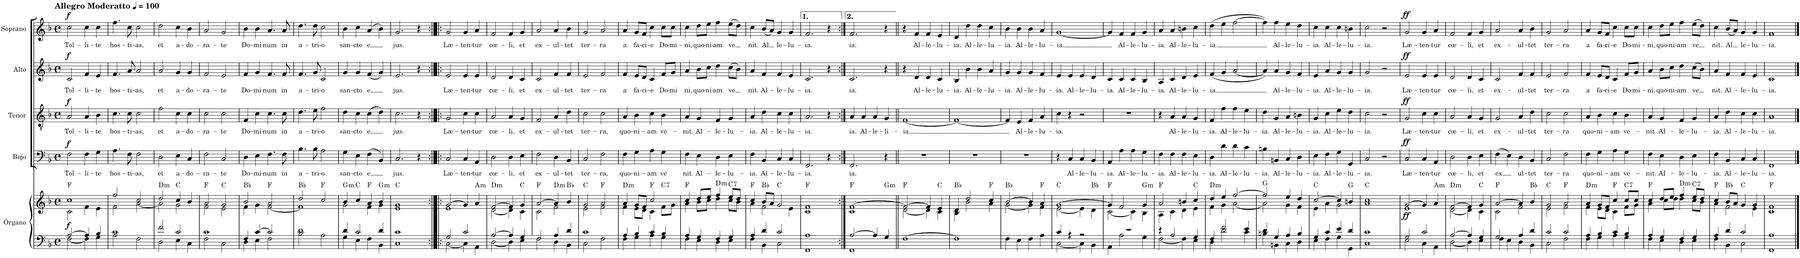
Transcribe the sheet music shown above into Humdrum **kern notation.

**kern	**kern	**dynam	**harte	**kern	**text	**dynam	**kern	**text	**dynam	**kern	**text	**dynam	**kern	**text	**dynam
*part5	*part5	*part5	*part5	*part4	*part4	*part4	*part3	*part3	*part3	*part2	*part2	*part2	*part1	*part1	*part1
*staff6	*staff5	*staff5/6	*	*staff4	*staff4	*staff4	*staff3	*staff3	*staff3	*staff2	*staff2	*staff2	*staff1	*staff1	*staff1
*I"Órgano	*	*	*	*I"Bajo	*	*	*I"Tenor	*	*	*I"Alto	*	*	*I"Soprano	*	*
*	*	*	*	*I'B.	*	*	*I'T.	*	*	*I'A.	*	*	*I'S.	*	*
*clefF4	*clefG2	*	*	*clefF4	*	*	*clefGv2	*	*	*clefG2	*	*	*clefG2	*	*
*k[b-]	*k[b-]	*	*	*k[b-]	*	*	*k[b-]	*	*	*k[b-]	*	*	*k[b-]	*	*
*M4/4	*M4/4	*	*	*M4/4	*	*	*M4/4	*	*	*M4/4	*	*	*M4/4	*	*
*met(c)	*met(c)	*	*	*met(c)	*	*	*met(c)	*	*	*met(c)	*	*	*met(c)	*	*
*MM100	*MM100	*	*	*MM100	*	*	*MM100	*	*	*MM100	*	*	*MM100	*	*
=1	=1	=1	=1	=1	=1	=1	=1	=1	=1	=1	=1	=1	=1	=1	=1
*^	*^	*	*	*	*	*	*	*	*	*	*	*	*	*	*
!	!	!	!	!	!	!	!	!	!	!	!	!	!	!	!LO:TX:a:B:t=Allegro Moderatto	!	!
!	!	!	!	!LO:DY:b	!	!	!LO:LY:b	!LO:DY:a	!	!LO:LY:b	!LO:DY:a	!	!LO:LY:b	!LO:DY:a	!	!LO:LY:b	!LO:DY:a
[2A/	[2F\	1cc	2c\	f	F:maj	2F\	Tol-	f	2A/	Tol-	f	2c/	Tol-	f	2cc\	Tol-	f
!	!	!	!	!	!	!	!LO:LY:b	!	!	!LO:LY:b	!	!	!LO:LY:b	!	!	!LO:LY:b	!
4A/]	4F\]	.	4f\	.	.	4F\	-li-	.	4A/	-li-	.	4f/	-li-	.	4cc\	-li-	.
!	!	!	!	!	!	!	!LO:LY:b	!	!	!LO:LY:b	!	!	!LO:LY:b	!	!	!LO:LY:b	!
4B-/	4G\	.	4e\	.	.	4G\	-te	.	4B-\	-te	.	4e/	-te	.	4cc\	-te	.
=2	=2	=2	=2	=2	=2	=2	=2	=2	=2	=2	=2	=2	=2	=2	=2	=2	=2
!	!	!	!	!	!	!	!LO:LY:b	!	!	!LO:LY:b	!	!	!LO:LY:b	!	!	!LO:LY:b	!
1c	2A\	2ff/	2f\	.	.	4.A\	hos-	.	4.c\	hos-	.	4.f/	hos-	.	4.ff\	hos-	.
!	!	!	!	!	!	!	!LO:LY:b	!	!	!LO:LY:b	!	!	!LO:LY:b	!	!	!LO:LY:b	!
.	.	.	.	.	.	8F\	-ti-	.	8c\	-ti-	.	8a/	-ti-	.	8cc\	-ti-	.
!	!	!	!	!	!	!	!LO:LY:b	!	!	!LO:LY:b	!	!	!LO:LY:b	!	!	!LO:LY:b	!
.	2F\	2cc/	[2a\	.	.	2F\	-as,	.	2c\	-as,	.	2a/	-as,	.	2cc\	-as,	.
=3	=3	=3	=3	=3	=3	=3	=3	=3	=3	=3	=3	=3	=3	=3	=3	=3	=3
!	!	!	!	!	!LO:H:kt=m	!	!LO:LY:b	!	!	!LO:LY:b	!	!	!LO:LY:b	!	!	!LO:LY:b	!
2f/	2D\	2dd/	2a\]	.	D:min	2D\	et	.	2f\	et	.	2a/	et	.	2dd\	et	.
!	!	!	!	!	!	!	!LO:LY:b	!	!	!LO:LY:b	!	!	!LO:LY:b	!	!	!LO:LY:b	!
2c/	4E\	4cc/	2g\	.	C:maj	4E\	a-	.	4c\	a-	.	4g/	a-	.	4cc\	a-	.
!	!	!	!	!	!	!	!LO:LY:b	!	!	!LO:LY:b	!	!	!LO:LY:b	!	!	!LO:LY:b	!
.	4C\	4b-/	.	.	.	4C/	-do-	.	4c\	-do-	.	4g/	-do-	.	4b-\	-do-	.
=4	=4	=4	=4	=4	=4	=4	=4	=4	=4	=4	=4	=4	=4	=4	=4	=4	=4
!	!	!	!	!	!	!	!LO:LY:b	!	!	!LO:LY:b	!	!	!LO:LY:b	!	!	!LO:LY:b	!
1c	2F\	2a/	2f\	.	F:maj	2F\	-ra-	.	2c\	-ra-	.	2f/	-ra-	.	2a/	-ra-	.
!	!	!	!	!	!	!	!LO:LY:b	!	!	!LO:LY:b	!	!	!LO:LY:b	!	!	!LO:LY:b	!
.	2C\	2g/	2e\	.	C:maj	2C/	-te	.	2c\	-te	.	2e/	-te	.	2g/	-te	.
=5	=5	=5	=5	=5	=5	=5	=5	=5	=5	=5	=5	=5	=5	=5	=5	=5	=5
!	!	!	!	!	!	!	!LO:LY:b	!	!	!LO:LY:b	!	!	!LO:LY:b	!	!	!LO:LY:b	!
4F/	4D\	2b-/	4f\	.	Bb:maj	4D\	Do-	.	4F/	Do-	.	4f/	Do-	.	4b-\	Do-	.
!	!	!	!	!	!	!	!LO:LY:b	!	!	!LO:LY:b	!	!	!LO:LY:b	!	!	!LO:LY:b	!
[4c/	4E\	.	4g\	.	.	4E\	-mi-	.	4c\	-mi-	.	4g/	-mi-	.	4b-\	-mi-	.
!	!	!	!	!	!	!	!LO:LY:b	!	!	!LO:LY:b	!	!	!LO:LY:b	!	!	!LO:LY:b	!
2c/]	2F\	2a/	[2f\	.	F:maj	4.F\	-num	.	4.c\	-num	.	4.f/	-num	.	4.a/	-num	.
!	!	!	!	!	!	!	!LO:LY:b	!	!	!LO:LY:b	!	!	!LO:LY:b	!	!	!LO:LY:b	!
.	.	.	.	.	.	8F\	in	.	8c\	in	.	8f/	in	.	8a/	in	.
=6	=6	=6	=6	=6	=6	=6	=6	=6	=6	=6	=6	=6	=6	=6	=6	=6	=6
!	!	!	!	!	!	!	!LO:LY:b	!	!	!LO:LY:b	!	!	!LO:LY:b	!	!	!LO:LY:b	!
1d	2B-\	2dd/	1f]	.	Bb:maj	4.B-\	a-	.	4.d\	a-	.	4.f/	a-	.	4.dd\	a-	.
!	!	!	!	!	!	!	!LO:LY:b	!	!	!LO:LY:b	!	!	!LO:LY:b	!	!	!LO:LY:b	!
.	.	.	.	.	.	8B-\	-tri-	.	8e\	-tri-	.	8g/	-tri-	.	8dd\	-tri-	.
!	!	!	!	!	!	!	!LO:LY:b	!	!	!LO:LY:b	!	!	!LO:LY:b	!	!	!LO:LY:b	!
.	2A\	2cc/	.	.	F:maj	2A\	-o	.	2f\	-o	.	2c/	-o	.	2cc\	-o	.
=7	=7	=7	=7	=7	=7	=7	=7	=7	=7	=7	=7	=7	=7	=7	=7	=7	=7
!	!	!	!	!	!LO:H:kt=m	!	!LO:LY:b	!	!	!LO:LY:b	!	!	!LO:LY:b	!	!	!LO:LY:b	!
4d/	4G\	4b-/	2g\	.	G:min	4G\	san-	.	4d\	san-	.	4g/	san-	.	4b-\	san-	.
!	!	!	!	!	!	!	!LO:LY:b	!	!	!LO:LY:b	!	!	!LO:LY:b	!	!	!LO:LY:b	!
2c/	4E\	4cc/	.	.	C:maj	4E\	-cto	.	4c\	-cto	.	4g/	-cto	.	4cc\	-cto	.
!	!	!	!	!	!	!	!LO:LY:b	!	!	!LO:LY:b	!	!	!LO:LY:b	!	!	!LO:LY:b	!
.	4F\	4a/	4f\	.	F:maj	(4F\	e	.	(4c\	e	.	(4f/	e	.	(4a/	e	.
!	!	!	!	!	!LO:H:kt=m	!	!	!	!	!	!	!	!	!	!	!	!
4d/	4BB-\	4b-/	4g\	.	G:min	4BB-/)	.	.	4d\)	.	.	4g/)	.	.	4b-\)	.	.
=8	=8	=8	=8	=8	=8	=8	=8	=8	=8	=8	=8	=8	=8	=8	=8	=8	=8
!	!	!	!	!	!	!	!LO:LY:b	!	!	!LO:LY:b	!	!	!LO:LY:b	!	!	!LO:LY:b	!
1c	1C	1g	1e	.	C:maj	2.C/	jus.	.	2.c\	jus.	.	2.e/	jus.	.	2.g/	jus.	.
.	.	.	.	.	.	4r	.	.	4r	.	.	4r	.	.	4r	.	.
=9:|!|:	=9:|!|:	=9:|!|:	=9:|!|:	=9:|!|:	=9:|!|:	=9:|!|:	=9:|!|:	=9:|!|:	=9:|!|:	=9:|!|:	=9:|!|:	=9:|!|:	=9:|!|:	=9:|!|:	=9:|!|:	=9:|!|:	=9:|!|:
!	!	!	!	!	!	!	!LO:LY:b	!	!	!LO:LY:b	!	!	!LO:LY:b	!	!	!LO:LY:b	!
2G/	[2C\	[2g/	1e	.	.	2C/	Læ-	.	2G/	Læ-	.	2e/	Læ-	.	2g/	Læ-	.
!	!	!	!	!	!	!	!LO:LY:b	!	!	!LO:LY:b	!	!	!LO:LY:b	!	!	!LO:LY:b	!
2c/	4C\]	4g/]	.	.	.	4C/	-ten-	.	4c\	-ten-	.	4e/	-ten-	.	4g/	-ten-	.
!	!	!	!	!	!LO:H:kt=m	!	!LO:LY:b	!	!	!LO:LY:b	!	!	!LO:LY:b	!	!	!LO:LY:b	!
.	4AA\	4a/	.	.	A:min	4AA/	-tur	.	4c\	-tur	.	4e/	-tur	.	4a/	-tur	.
=10	=10	=10	=10	=10	=10	=10	=10	=10	=10	=10	=10	=10	=10	=10	=10	=10	=10
!	!	!	!	!	!LO:H:kt=m	!	!LO:LY:b	!	!	!LO:LY:b	!	!	!LO:LY:b	!	!	!LO:LY:b	!
[2A/	[2D\	[2f/	[2d\	.	D:min	2D\	cœ-	.	2A/	cœ-	.	2d/	cœ-	.	2f/	cœ-	.
!	!	!	!	!	!	!	!LO:LY:b	!	!	!LO:LY:b	!	!	!LO:LY:b	!	!	!LO:LY:b	!
4A/]	4D\]	4f/]	4d\]	.	.	4D\	-li,	.	4A/	-li,	.	4d/	-li,	.	4f/	-li,	.
!	!	!	!	!	!	!	!LO:LY:b	!	!	!LO:LY:b	!	!	!LO:LY:b	!	!	!LO:LY:b	!
4G/	4E\	4g/	4c\	.	C:maj	4E\	et	.	4G/	et	.	4c/	et	.	4g/	et	.
=11	=11	=11	=11	=11	=11	=11	=11	=11	=11	=11	=11	=11	=11	=11	=11	=11	=11
!	!	!	!	!	!	!	!LO:LY:b	!	!	!LO:LY:b	!	!	!LO:LY:b	!	!	!LO:LY:b	!
2F/	2F\	[2a/	2c\	.	F:maj	2F\	ex-	.	2F/	ex-	.	2c/	ex-	.	2a/	ex-	.
!	!	!	!	!	!LO:H:kt=m	!	!LO:LY:b	!	!	!LO:LY:b	!	!	!LO:LY:b	!	!	!LO:LY:b	!
4A/	4D\	4a/]	2f\	.	D:min	4D\	-ul-	.	4A/	-ul-	.	4f/	-ul-	.	4a/	-ul-	.
!	!	!	!	!	!	!	!LO:LY:b	!	!	!LO:LY:b	!	!	!LO:LY:b	!	!	!LO:LY:b	!
4d/	4BB-\	4b-/	.	.	Bb:maj	4BB-/	-tet	.	4d\	-tet	.	4f/	-tet	.	4b-\	-tet	.
=12	=12	=12	=12	=12	=12	=12	=12	=12	=12	=12	=12	=12	=12	=12	=12	=12	=12
!	!	!	!	!	!	!	!LO:LY:b	!	!	!LO:LY:b	!	!	!LO:LY:b	!	!	!LO:LY:b	!
1c	2C\	2g/	2e\	.	C:maj	2C/	ter-	.	2c\	ter-	.	2e/	ter-	.	2g/	ter-	.
!	!	!	!	!	!	!	!LO:LY:b	!	!	!LO:LY:b	!	!	!LO:LY:b	!	!	!LO:LY:b	!
.	2F\	2a/	2f\	.	F:maj	2F\	-ra,	.	2c\	-ra,	.	2f/	-ra	.	2a/	-ra	.
=13	=13	=13	=13	=13	=13	=13	=13	=13	=13	=13	=13	=13	=13	=13	=13	=13	=13
!	!	!	!	!	!LO:H:kt=m	!	!LO:LY:b	!	!	!LO:LY:b	!	!	!LO:LY:b	!	!	!LO:LY:b	!
4A/	4F\	4a/	4f\	.	D:min	4F\	quo-	.	4A/	quo-	.	4f/	a	.	4a/	a	.
!	!	!	!	!	!	!	!LO:LY:b	!	!	!LO:LY:b	!	!	!LO:LY:b	!	!	!LO:LY:b	!
4B-/	4G\	8g/L	8e\L	.	.	4G\	-ni-	.	4B-\	-ni-	.	8e/L	fa-	.	8g/L	fa-	.
!	!	!	!	!	!	!	!	!	!	!	!	!	!LO:LY:b	!	!	!LO:LY:b	!
.	.	8f/J	8d\J	.	.	.	.	.	.	.	.	8d/J	-ci-	.	8f/J	-ci-	.
!	!	!	!	!	!	!	!LO:LY:b	!	!	!LO:LY:b	!	!	!LO:LY:b	!	!	!LO:LY:b	!
4c/	4A\	2cc/	4c\	.	F:maj	4A\	-am	.	4c\	-am	.	4c/	-e	.	4cc\	-e	.
!	!	!	!	!	!LO:H:kt=7	!	!LO:LY:b	!	!	!LO:LY:b	!	!	!LO:LY:b	!	!	!LO:LY:b	!
4B-/	4G\	.	8f\L	.	C:7	4G\	ve	.	4B-\	ve-	.	8f/L	Do-	.	8cc\L	Do-	.
!	!	!	!	!	!	!	!	!	!	!	!	!	!LO:LY:b	!	!	!LO:LY:b	!
.	.	.	8g\J	.	.	.	.	.	.	.	.	8g/J	-mi	.	8cc\J	-mi-	.
=14	=14	=14	=14	=14	=14	=14	=14	=14	=14	=14	=14	=14	=14	=14	=14	=14	=14
!	!	!	!	!	!	!	!LO:LY:b	!	!	!LO:LY:b	!	!	!LO:LY:b	!	!	!LO:LY:b	!
4A/	4F\	4cc/	4a\	.	F:maj	4F\	-nit.	.	4A/	-nit.	.	4a/	-ni,	.	4cc\	-ni,	.
!	!	!	!	!	!	!	!LO:LY:b	!	!	!LO:LY:b	!	!	!LO:LY:b	!	!	!LO:LY:b	!
4G/	4E\	8dd/L	8b-\L	.	.	4E\	Al-	.	4G/	Al-	.	8b-\L	quo-	.	8dd\L	quo-	.
!	!	!	!	!	!	!	!	!	!	!	!	!	!LO:LY:b	!	!	!LO:LY:b	!
.	.	8ee/J	8cc\J	.	.	.	.	.	.	.	.	8cc\J	-ni-	.	8ee\J	-ni-	.
!	!	!	!	!	!LO:H:kt=m	!	!LO:LY:b	!	!	!LO:LY:b	!	!	!LO:LY:b	!	!	!LO:LY:b	!
4F/	4D\	4ff/	4dd\	.	D:min	4D\	-le-	.	4F/	-le-	.	4dd\	-am	.	4ff\	-am	.
!	!	!	!	!	!LO:H:kt=7	!	!LO:LY:b	!	!	!LO:LY:b	!	!	!LO:LY:b	!	!	!LO:LY:b	!
4G/	4E\	8ee/L	8cc\L	.	C:7	4E\	-lu-	.	4G/	-lu-	.	(8cc\L	ve	.	(8ee\L	ve	.
.	.	8dd/J	8b-\J	.	.	.	.	.	.	.	.	8b-\J)	.	.	8dd\J)	.	.
=15	=15	=15	=15	=15	=15	=15	=15	=15	=15	=15	=15	=15	=15	=15	=15	=15	=15
!	!	!	!	!	!	!	!LO:LY:b	!	!	!LO:LY:b	!	!	!LO:LY:b	!	!	!LO:LY:b	!
4A/	4F\	4cc/	4a\	.	F:maj	4F\	-ia.	.	4A/	-ia.	.	4a/	nit.	.	4cc\	nit.	.
!	!	!	!	!	!	!	!LO:LY:b	!	!	!LO:LY:b	!	!	!LO:LY:b	!	!	!LO:LY:b	!
4d/	4BB-\	8b-/L	2f\	.	Bb:maj	4BB-/	Al-	.	4d\	Al-	.	4f/	Al-	.	(8b-/L	Al	.
.	.	8a/J	.	.	.	.	.	.	.	.	.	.	.	.	8a/J)	.	.
!	!	!	!	!	!	!	!LO:LY:b	!	!	!LO:LY:b	!	!	!LO:LY:b	!	!	!LO:LY:b	!
2c/	2C\	2g/	.	.	C:maj	4C/	-le-	.	4c\	-le-	.	4f/	-le-	.	4g/	le-	.
!	!	!	!	!	!	!	!LO:LY:b	!	!	!LO:LY:b	!	!	!LO:LY:b	!	!	!LO:LY:b	!
.	.	.	4e\	.	.	4C/	-lu-	.	4c\	-lu-	.	4e/	-lu-	.	4g/	-lu-	.
=16	=16	=16	=16	=16	=16	=16	=16	=16	=16	=16	=16	=16	=16	=16	=16	=16	=16
!	!	!	!	!	!	!	!LO:LY:b	!	!	!LO:LY:b	!	!	!LO:LY:b	!	!	!LO:LY:b	!
1A	1FF	1f	1c	.	F:maj	2.FF/	-ia.	.	2.A/	-ia.	.	2.c/	-ia.	.	2.f/	-ia.	.
.	.	.	.	.	.	4r	.	.	4r	.	.	4r	.	.	4r	.	.
=17:|!	=17:|!	=17:|!	=17:|!	=17:|!	=17:|!	=17:|!	=17:|!	=17:|!	=17:|!	=17:|!	=17:|!	=17:|!	=17:|!	=17:|!	=17:|!	=17:|!	=17:|!
!	!	!	!	!	!	!	!LO:LY:b	!	!	!LO:LY:b	!	!	!LO:LY:b	!	!	!LO:LY:b	!
*	*	*	*^	*	*	*	*	*	*	*	*	*	*	*	*	*	*
[2A/	1FF	[1f	1c	2.ryy	.	F:maj	2.FF/	ia.	.	4A/	ia.	.	2.c/	ia.	.	2.f/	ia.	.
!	!	!	!	!	!	!	!	!	!	!	!LO:LY:b	!	!	!	!	!	!	!
.	.	.	.	.	.	.	.	.	.	4A/	Al-	.	.	.	.	.	.	.
!	!	!	!	!	!	!	!	!	!	!	!LO:LY:b	!	!	!	!	!	!	!
4A/]	.	.	.	.	.	.	.	.	.	4A/	-le-	.	.	.	.	.	.	.
!	!	!	!	!	!	!LO:H:kt=m	!	!	!	!	!LO:LY:b	!	!	!	!	!	!	!
4G/	.	.	.	4ryy	.	G:min	4r	.	.	4G/	-li-	.	4r	.	.	4r	.	.
*v	*v	*	*	*	*	*	*	*	*	*	*	*	*	*	*	*	*	*
=18||	=18||	=18||	=18||	=18||	=18||	=18||	=18||	=18||	=18||	=18||	=18||	=18||	=18||	=18||	=18||	=18||	=18||
!	!	!	!	!	!	!	!	!	!	!LO:LY:b	!	!	!	!	!	!	!
*	*	*v	*v	*	*	*	*	*	*	*	*	*	*	*	*	*	*
[1F	2f/_	[2d\	.	F:maj	1r	.	.	[1F	-ia.	.	4r	.	.	4r	.	.
!	!	!	!	!	!	!	!	!	!	!	!	!LO:LY:b	!	!	!LO:LY:b	!
.	.	.	.	.	.	.	.	.	.	.	4d/	Al-	.	4f/	Al-	.
!	!	!	!	!	!	!	!	!	!	!	!	!LO:LY:b	!	!	!LO:LY:b	!
.	4f/]	4d\]	.	.	.	.	.	.	.	.	4d/	-le-	.	4f/	-le-	.
!	!	!	!	!	!	!	!	!	!	!	!	!LO:LY:b	!	!	!LO:LY:b	!
.	4e/	4c\	.	C:maj	.	.	.	.	.	.	4c/	-lu-	.	4e/	-lu-	.
=19	=19	=19	=19	=19	=19	=19	=19	=19	=19	=19	=19	=19	=19	=19	=19	=19
!	!	!	!	!	!	!	!	!	!	!	!	!LO:LY:b	!	!	!LO:LY:b	!
1F]	4d/	4B-\	.	Bb:maj	1r	.	.	1F_	.	.	4B-/	-ia.	.	4d/	-ia.	.
!	!	!	!	!	!	!	!	!	!	!	!	!LO:LY:b	!	!	!LO:LY:b	!
.	2dd/	2b-\	.	.	.	.	.	.	.	.	4b-\	Al-	.	4dd\	Al-	.
!	!	!	!	!	!	!	!	!	!	!	!	!LO:LY:b	!	!	!LO:LY:b	!
.	.	.	.	.	.	.	.	.	.	.	4b-\	-le-	.	4dd\	-le-	.
!	!	!	!	!	!	!	!	!	!	!	!	!LO:LY:b	!	!	!LO:LY:b	!
.	4cc/	4a\	.	F:maj	.	.	.	.	.	.	4a/	-lu-	.	4cc\	-lu-	.
=20	=20	=20	=20	=20	=20	=20	=20	=20	=20	=20	=20	=20	=20	=20	=20	=20
!	!	!	!	!	!	!	!	!	!	!	!	!LO:LY:b	!	!	!LO:LY:b	!
4F\	[2b-/	[2g\	.	Bb:maj	1r	.	.	4F/]	.	.	4g/	-ia.	.	4b-\	-ia.	.
!	!	!	!	!	!	!	!	!	!LO:LY:b	!	!	!LO:LY:b	!	!	!LO:LY:b	!
4E\	.	.	.	.	.	.	.	4E/	Al-	.	4g/	Al-	.	4b-\	Al-	.
!	!	!	!	!	!	!	!	!	!LO:LY:b	!	!	!LO:LY:b	!	!	!LO:LY:b	!
4F\	4b-/]	4g\]	.	.	.	.	.	4F/	-le-	.	4g/	-le-	.	4b-\	-le-	.
!	!	!	!	!	!	!	!	!	!LO:LY:b	!	!	!LO:LY:b	!	!	!LO:LY:b	!
4A\	4a/	4f\	.	F:maj	.	.	.	4A/	-lu-	.	4f/	-lu-	.	4a/	-lu-	.
=21	=21	=21	=21	=21	=21	=21	=21	=21	=21	=21	=21	=21	=21	=21	=21	=21
*^	*	*	*	*	*	*	*	*	*	*	*	*	*	*	*	*
!	!	!	!	!	!	!	!	!	!	!LO:LY:b	!	!	!LO:LY:b	!	!	!LO:LY:b	!
4c/	[2C\	[1g	[2e\	.	C:maj	4r	.	.	4c\	-ia.	.	4e/	-ia.	.	[1g	-ia.	.
!	!	!	!	!	!	!	!LO:LY:b	!	!	!	!	!	!LO:LY:b	!	!	!	!
4r	.	.	.	.	.	4C/	Al-	.	4r	.	.	4e/	Al-	.	.	.	.
!	!	!	!	!	!	!	!LO:LY:b	!	!	!	!	!	!LO:LY:b	!	!	!	!
2r	4C\]	.	4e\]	.	.	4C/	-le-	.	2r	.	.	4e/	-le-	.	.	.	.
!	!	!	!	!	!	!	!LO:LY:b	!	!	!	!	!	!LO:LY:b	!	!	!	!
.	4BB-\	.	4d\	.	Bb:maj	4BB-/	-lu-	.	.	.	.	4d/	-lu-	.	.	.	.
=22	=22	=22	=22	=22	=22	=22	=22	=22	=22	=22	=22	=22	=22	=22	=22	=22	=22
!	!	!	!	!	!	!	!LO:LY:b	!	!	!	!	!	!LO:LY:b	!	!	!	!
1r	4AA\	4g/]	[2c\	.	F:maj	4AA/	-ia.	.	1r	.	.	4c/	-ia.	.	4g/]	.	.
!	!	!	!	!	!	!	!LO:LY:b	!	!	!	!	!	!LO:LY:b	!	!	!LO:LY:b	!
.	2A\	2f/	.	.	.	4A\	Al-	.	.	.	.	4c/	Al-	.	4f/	Al-	.
!	!	!	!	!	!	!	!LO:LY:b	!	!	!	!	!	!LO:LY:b	!	!	!LO:LY:b	!
.	.	.	4c\]	.	.	4A\	-le-	.	.	.	.	4c/	-le-	.	4f/	-le-	.
!	!	!	!	!	!LO:H:kt=m	!	!LO:LY:b	!	!	!	!	!	!LO:LY:b	!	!	!LO:LY:b	!
.	4G\	4g/	4B-\	.	G:min	4G\	-lu-	.	.	.	.	4B-/	-lu-	.	4g/	-lu-	.
=23	=23	=23	=23	=23	=23	=23	=23	=23	=23	=23	=23	=23	=23	=23	=23	=23	=23
!	!	!	!	!	!	!	!LO:LY:b	!	!	!	!	!	!LO:LY:b	!	!	!LO:LY:b	!
4r	[2F\	2a/	4A\	.	F:maj	4F\	-ia.	.	4r	.	.	4A/	-ia.	.	4a/	-ia.	.
!	!	!	!	!	!	!	!LO:LY:b	!	!	!LO:LY:b	!	!	!LO:LY:b	!	!	!LO:LY:b	!
2A/	.	.	4c\	.	.	4F\	Al-	.	4A/	Al-	.	4c/	Al-	.	4a/	Al-	.
!	!	!	!	!	!	!	!LO:LY:b	!	!	!LO:LY:b	!	!	!LO:LY:b	!	!	!LO:LY:b	!
.	4F\]	4bn/	4d\	.	.	4F\	-le-	.	4A/	-le-	.	4d/	-le-	.	4bn\	-le-	.
!	!	!	!	!	!	!	!LO:LY:b	!	!	!LO:LY:b	!	!	!LO:LY:b	!	!	!LO:LY:b	!
4G/	4E\	4cc/	4e\	.	C:maj	4E\	-lu-	.	4G/	-lu-	.	4e/	-lu-	.	4cc\	-lu-	.
=24	=24	=24	=24	=24	=24	=24	=24	=24	=24	=24	=24	=24	=24	=24	=24	=24	=24
!	!	!	!	!	!LO:H:kt=m	!	!LO:LY:b	!	!	!LO:LY:b	!	!	!LO:LY:b	!	!	!LO:LY:b	!
4F/	4D\	4dd/	4f\	.	D:min	4D\	-ia.	.	4F/	-ia.	.	(4f/	-ia.	.	(4dd\	-ia.	.
!	!	!	!	!	!	!	!LO:LY:b	!	!	!LO:LY:b	!	!	!	!	!	!	!
2f/	2d\	4ee/	4g\	.	.	4d\	Al-	.	4f\	Al-	.	4g/	.	.	4ee\	.	.
!	!	!	!	!	!	!	!LO:LY:b	!	!	!LO:LY:b	!	!	!	!	!	!	!
.	.	[2ff/	[2a\	.	.	4d\	-le-	.	4f\	-le-	.	[2a/	.	.	[2ff\	.	.
!	!	!	!	!	!	!	!LO:LY:b	!	!	!LO:LY:b	!	!	!	!	!	!	!
4e/	4c\	.	.	.	.	4c\	-lu-	.	4e\	-lu-	.	.	.	.	.	.	.
=25	=25	=25	=25	=25	=25	=25	=25	=25	=25	=25	=25	=25	=25	=25	=25	=25	=25
!	!	!	!	!	!	!	!LO:LY:b	!	!	!LO:LY:b	!	!	!	!	!	!	!
4d/	4Bn\	2ff/]	2a\]	.	G:maj	4Bn\	-ia.	.	4d\	-ia.	.	4a/])	.	.	4ff\])	.	.
!	!	!	!	!	!	!	!LO:LY:b	!	!	!LO:LY:b	!	!	!LO:LY:b	!	!	!LO:LY:b	!
4G/	4BBn\	.	.	.	.	4BBn/	Al-	.	4G/	Al-	.	4a/	Al-	.	4ff\	Al-	.
!	!	!	!	!	!	!	!LO:LY:b	!	!	!LO:LY:b	!	!	!LO:LY:b	!	!	!LO:LY:b	!
4A/	4C\	4ee/	4g\	.	.	4C/	-le-	.	4A/	-le-	.	4g/	-le-	.	4ee\	-le-	.
!	!	!	!	!	!	!	!LO:LY:b	!	!	!LO:LY:b	!	!	!LO:LY:b	!	!	!LO:LY:b	!
4B/	4D\	4dd/	4f\	.	.	4D\	-lu-	.	4Bn\	-lu-	.	4f/	-lu-	.	4dd\	-lu-	.
=26	=26	=26	=26	=26	=26	=26	=26	=26	=26	=26	=26	=26	=26	=26	=26	=26	=26
!	!	!	!	!	!	!	!LO:LY:b	!	!	!LO:LY:b	!	!	!LO:LY:b	!	!	!LO:LY:b	!
4G/	4E\	[2cc/	4e\	.	C:maj	4E\	-ia.	.	4G/	-ia.	.	4e/	-ia.	.	4cc\	-ia.	.
!	!	!	!	!	!	!	!LO:LY:b	!	!	!LO:LY:b	!	!	!LO:LY:b	!	!	!LO:LY:b	!
4c/	4F\	.	4a\	.	.	4F\	Al-	.	4c\	Al-	.	4a/	Al-	.	4cc\	Al-	.
!	!	!	!	!	!	!	!LO:LY:b	!	!	!LO:LY:b	!	!	!LO:LY:b	!	!	!LO:LY:b	!
4e/	4G\	4cc/]	2g\	.	.	4G\	-le-	.	4e\	-le-	.	4g/	-le-	.	4cc\	-le-	.
!	!	!	!	!	!	!	!LO:LY:b	!	!	!LO:LY:b	!	!	!LO:LY:b	!	!	!LO:LY:b	!
4d/	4GG\	4bn/	.	.	G:maj	4GG/	-lu-	.	4d\	-lu-	.	4g/	-lu-	.	4bn\	-lu-	.
=27	=27	=27	=27	=27	=27	=27	=27	=27	=27	=27	=27	=27	=27	=27	=27	=27	=27
!	!	!	!	!	!	!	!LO:LY:b	!	!	!LO:LY:b	!	!	!LO:LY:b	!	!	!LO:LY:b	!
1c	1C	1cc	1a	.	C:maj	2C/	-ia.	.	2c\	-ia.	.	2g/	-ia.	.	2cc\	-ia.	.
.	.	.	.	.	.	2r	.	.	2r	.	.	2r	.	.	2r	.	.
=28	=28	=28	=28	=28	=28	=28	=28	=28	=28	=28	=28	=28	=28	=28	=28	=28	=28
!	!	!	!	!LO:DY:b	!	!	!LO:LY:b	!LO:DY:a	!	!LO:LY:b	!LO:DY:a	!	!LO:LY:b	!LO:DY:a	!	!LO:LY:b	!LO:DY:a
2G/	2E\	[2g/	1e	ff	.	2C/	Læ-	ff	2G/	Læ-	ff	2e/	Læ-	ff	2g/	Læ-	ff
!	!	!	!	!	!	!	!LO:LY:b	!	!	!LO:LY:b	!	!	!LO:LY:b	!	!	!LO:LY:b	!
2c/	4C\	4g/]	.	.	.	4C/	-ten-	.	4c\	-ten-	.	4e/	-ten-	.	4g/	-ten-	.
!	!	!	!	!	!LO:H:kt=m	!	!LO:LY:b	!	!	!LO:LY:b	!	!	!LO:LY:b	!	!	!LO:LY:b	!
.	4AA\	4a/	.	.	A:min	4AA/	-tur	.	4c\	-tur	.	4e/	-tur	.	4a/	-tur	.
=29	=29	=29	=29	=29	=29	=29	=29	=29	=29	=29	=29	=29	=29	=29	=29	=29	=29
!	!	!	!	!	!LO:H:kt=m	!	!LO:LY:b	!	!	!LO:LY:b	!	!	!LO:LY:b	!	!	!LO:LY:b	!
[2A/	[2D\	[2f/	[2d\	.	D:min	2D\	cœ-	.	2A/	cœ-	.	2d/	cœ-	.	2f/	cœ-	.
!	!	!	!	!	!	!	!LO:LY:b	!	!	!LO:LY:b	!	!	!LO:LY:b	!	!	!LO:LY:b	!
4A/]	4D\]	4f/]	4d\]	.	.	4D\	-li,	.	4A/	-li,	.	4d/	-li,	.	4f/	-li,	.
!	!	!	!	!	!	!	!LO:LY:b	!	!	!LO:LY:b	!	!	!LO:LY:b	!	!	!LO:LY:b	!
4G/	4E\	4g/	4c\	.	C:maj	4E\	et	.	4G/	et	.	4c/	et	.	4g/	et	.
=30	=30	=30	=30	=30	=30	=30	=30	=30	=30	=30	=30	=30	=30	=30	=30	=30	=30
!	!	!	!	!	!	!	!LO:LY:b	!	!	!LO:LY:b	!	!	!LO:LY:b	!	!	!LO:LY:b	!
2G/	4F\	[2a/	2c\	.	F:maj	(4F\	ex	.	2G/	ex-	.	2c/	ex-	.	2a/	ex-	.
.	4E\	.	.	.	.	4E\)	.	.	.	.	.	.	.	.	.	.	.
!	!	!	!	!	!	!	!LO:LY:b	!	!	!LO:LY:b	!	!	!LO:LY:b	!	!	!LO:LY:b	!
4A/	4D\	4a/]	2f\	.	.	4D\	ul-	.	4A/	-ul-	.	4f/	-ul-	.	4a/	-ul-	.
!	!	!	!	!	!	!	!LO:LY:b	!	!	!LO:LY:b	!	!	!LO:LY:b	!	!	!LO:LY:b	!
4d/	4BB-\	4b-/	.	.	Bb:maj	4BB-/	-tet	.	4d\	-tet	.	4f/	-tet	.	4b-\	-tet	.
=31	=31	=31	=31	=31	=31	=31	=31	=31	=31	=31	=31	=31	=31	=31	=31	=31	=31
!	!	!	!	!	!	!	!LO:LY:b	!	!	!LO:LY:b	!	!	!LO:LY:b	!	!	!LO:LY:b	!
2c/	2C\	2g/	2e\	.	C:maj	2C/	ter-	.	2c\	ter-	.	2e/	ter-	.	2g/	ter-	.
!	!	!	!	!	!	!	!LO:LY:b	!	!	!LO:LY:b	!	!	!LO:LY:b	!	!	!LO:LY:b	!
2c/	2F\	2a/	2f\	.	F:maj	2F\	-ra	.	2c\	-ra	.	2f/	-ra	.	2a/	-ra	.
=32	=32	=32	=32	=32	=32	=32	=32	=32	=32	=32	=32	=32	=32	=32	=32	=32	=32
!	!	!	!	!	!LO:H:kt=m	!	!LO:LY:b	!	!	!LO:LY:b	!	!	!LO:LY:b	!	!	!LO:LY:b	!
4A/	4F\	4a/	4f\	.	D:min	4F\	quo-	.	4A/	quo-	.	4f/	a	.	4a/	a	.
!	!	!	!	!	!	!	!LO:LY:b	!	!	!LO:LY:b	!	!	!LO:LY:b	!	!	!LO:LY:b	!
4B-/	4G\	8g/L	8e\L	.	.	4G\	-ni-	.	4B-\	-ni-	.	8e/L	fa-	.	8g/L	fa-	.
!	!	!	!	!	!	!	!	!	!	!	!	!	!LO:LY:b	!	!	!LO:LY:b	!
.	.	8f/J	8d\J	.	.	.	.	.	.	.	.	8d/J	-ci-	.	8f/J	-ci-	.
!	!	!	!	!	!	!	!LO:LY:b	!	!	!LO:LY:b	!	!	!LO:LY:b	!	!	!LO:LY:b	!
4c/	4A\	4cc/	4c\	.	F:maj	4A\	-am	.	4c\	-am	.	4c/	-e	.	4cc\	-e	.
!	!	!	!	!	!LO:H:kt=7	!	!LO:LY:b	!	!	!LO:LY:b	!	!	!LO:LY:b	!	!	!LO:LY:b	!
4B-/	4G\	8cc/L	8f\L	.	C:7	4G\	ve-	.	4B-\	ve-	.	8f/L	Do-	.	8cc\L	Do-	.
!	!	!	!	!	!	!	!	!	!	!	!	!	!LO:LY:b	!	!	!LO:LY:b	!
.	.	8cc/J	8g\J	.	.	.	.	.	.	.	.	8g/J	-mi-	.	8cc\J	-mi-	.
=33	=33	=33	=33	=33	=33	=33	=33	=33	=33	=33	=33	=33	=33	=33	=33	=33	=33
!	!	!	!	!	!	!	!LO:LY:b	!	!	!LO:LY:b	!	!	!LO:LY:b	!	!	!LO:LY:b	!
4A/	4F\	4cc/	4a\	.	F:maj	4F\	-nit.	.	4A/	-nit.	.	4a/	-ni,	.	4cc\	-ni,	.
!	!	!	!	!	!	!	!LO:LY:b	!	!	!LO:LY:b	!	!	!LO:LY:b	!	!	!LO:LY:b	!
4G/	4E\	8dd/L	8cc\L	.	.	4E\	Al-	.	4G/	Al-	.	8b-\L	quo-	.	8dd\L	quo-	.
!	!	!	!	!	!	!	!	!	!	!	!	!	!LO:LY:b	!	!	!LO:LY:b	!
.	.	8ee/J	8dd\J	.	.	.	.	.	.	.	.	8cc\J	-ni-	.	8ee\J	-ni-	.
!	!	!	!	!	!LO:H:kt=m	!	!LO:LY:b	!	!	!LO:LY:b	!	!	!LO:LY:b	!	!	!LO:LY:b	!
4F/	4D\	4ff/	4dd\	.	D:min	4D\	-le-	.	4F/	-le-	.	4dd\	-am	.	4ff\	-am	.
!	!	!	!	!	!LO:H:kt=7	!	!LO:LY:b	!	!	!LO:LY:b	!	!	!LO:LY:b	!	!	!LO:LY:b	!
4G/	4E\	8ee/L	8cc\L	.	C:7	4E\	-lu-	.	4G/	-lu-	.	(8cc\L	ve	.	(8ee\L	ve	.
.	.	8dd/J	8b-\J	.	.	.	.	.	.	.	.	8b-\J)	.	.	8dd\J)	.	.
=34	=34	=34	=34	=34	=34	=34	=34	=34	=34	=34	=34	=34	=34	=34	=34	=34	=34
!	!	!	!	!	!	!	!LO:LY:b	!	!	!LO:LY:b	!	!	!LO:LY:b	!	!	!LO:LY:b	!
4A/	4F\	4cc/	4a\	.	F:maj	4F\	-ia.	.	4A/	-ia.	.	4a/	nit.	.	4cc\	nit.	.
!	!	!	!	!	!	!	!LO:LY:b	!	!	!LO:LY:b	!	!	!LO:LY:b	!	!	!LO:LY:b	!
4d/	4BB-\	8b-/L	2f\	.	Bb:maj	4BB-/	Al-	.	4d\	Al-	.	4f/	Al-	.	(8b-/L	Al	.
.	.	8a/J	.	.	.	.	.	.	.	.	.	.	.	.	8a/J)	.	.
!	!	!	!	!	!	!	!LO:LY:b	!	!	!LO:LY:b	!	!	!LO:LY:b	!	!	!LO:LY:b	!
2c/	2C\	4g/	.	.	C:maj	4C/	-le-	.	4c\	-le-	.	4f/	-le-	.	4g/	le-	.
!	!	!	!	!	!	!	!LO:LY:b	!	!	!LO:LY:b	!	!	!LO:LY:b	!	!	!LO:LY:b	!
.	.	4g/	4e\	.	.	4C/	-lu-	.	4c\	-lu-	.	4e/	-lu-	.	4g/	-lu-	.
=35	=35	=35	=35	=35	=35	=35	=35	=35	=35	=35	=35	=35	=35	=35	=35	=35	=35
!	!	!	!	!	!	!	!LO:LY:b	!	!	!LO:LY:b	!	!	!LO:LY:b	!	!	!LO:LY:b	!
1A	1FF	1f	1c	.	F:maj	1FF	-ia.	.	1A	-ia.	.	1c	-ia.	.	1f	-ia.	.
*v	*v	*	*	*	*	*	*	*	*	*	*	*	*	*	*	*	*
*	*v	*v	*	*	*	*	*	*	*	*	*	*	*	*	*	*
==	==	==	==	==	==	==	==	==	==	==	==	==	==	==	==
*-	*-	*-	*-	*-	*-	*-	*-	*-	*-	*-	*-	*-	*-	*-	*-
